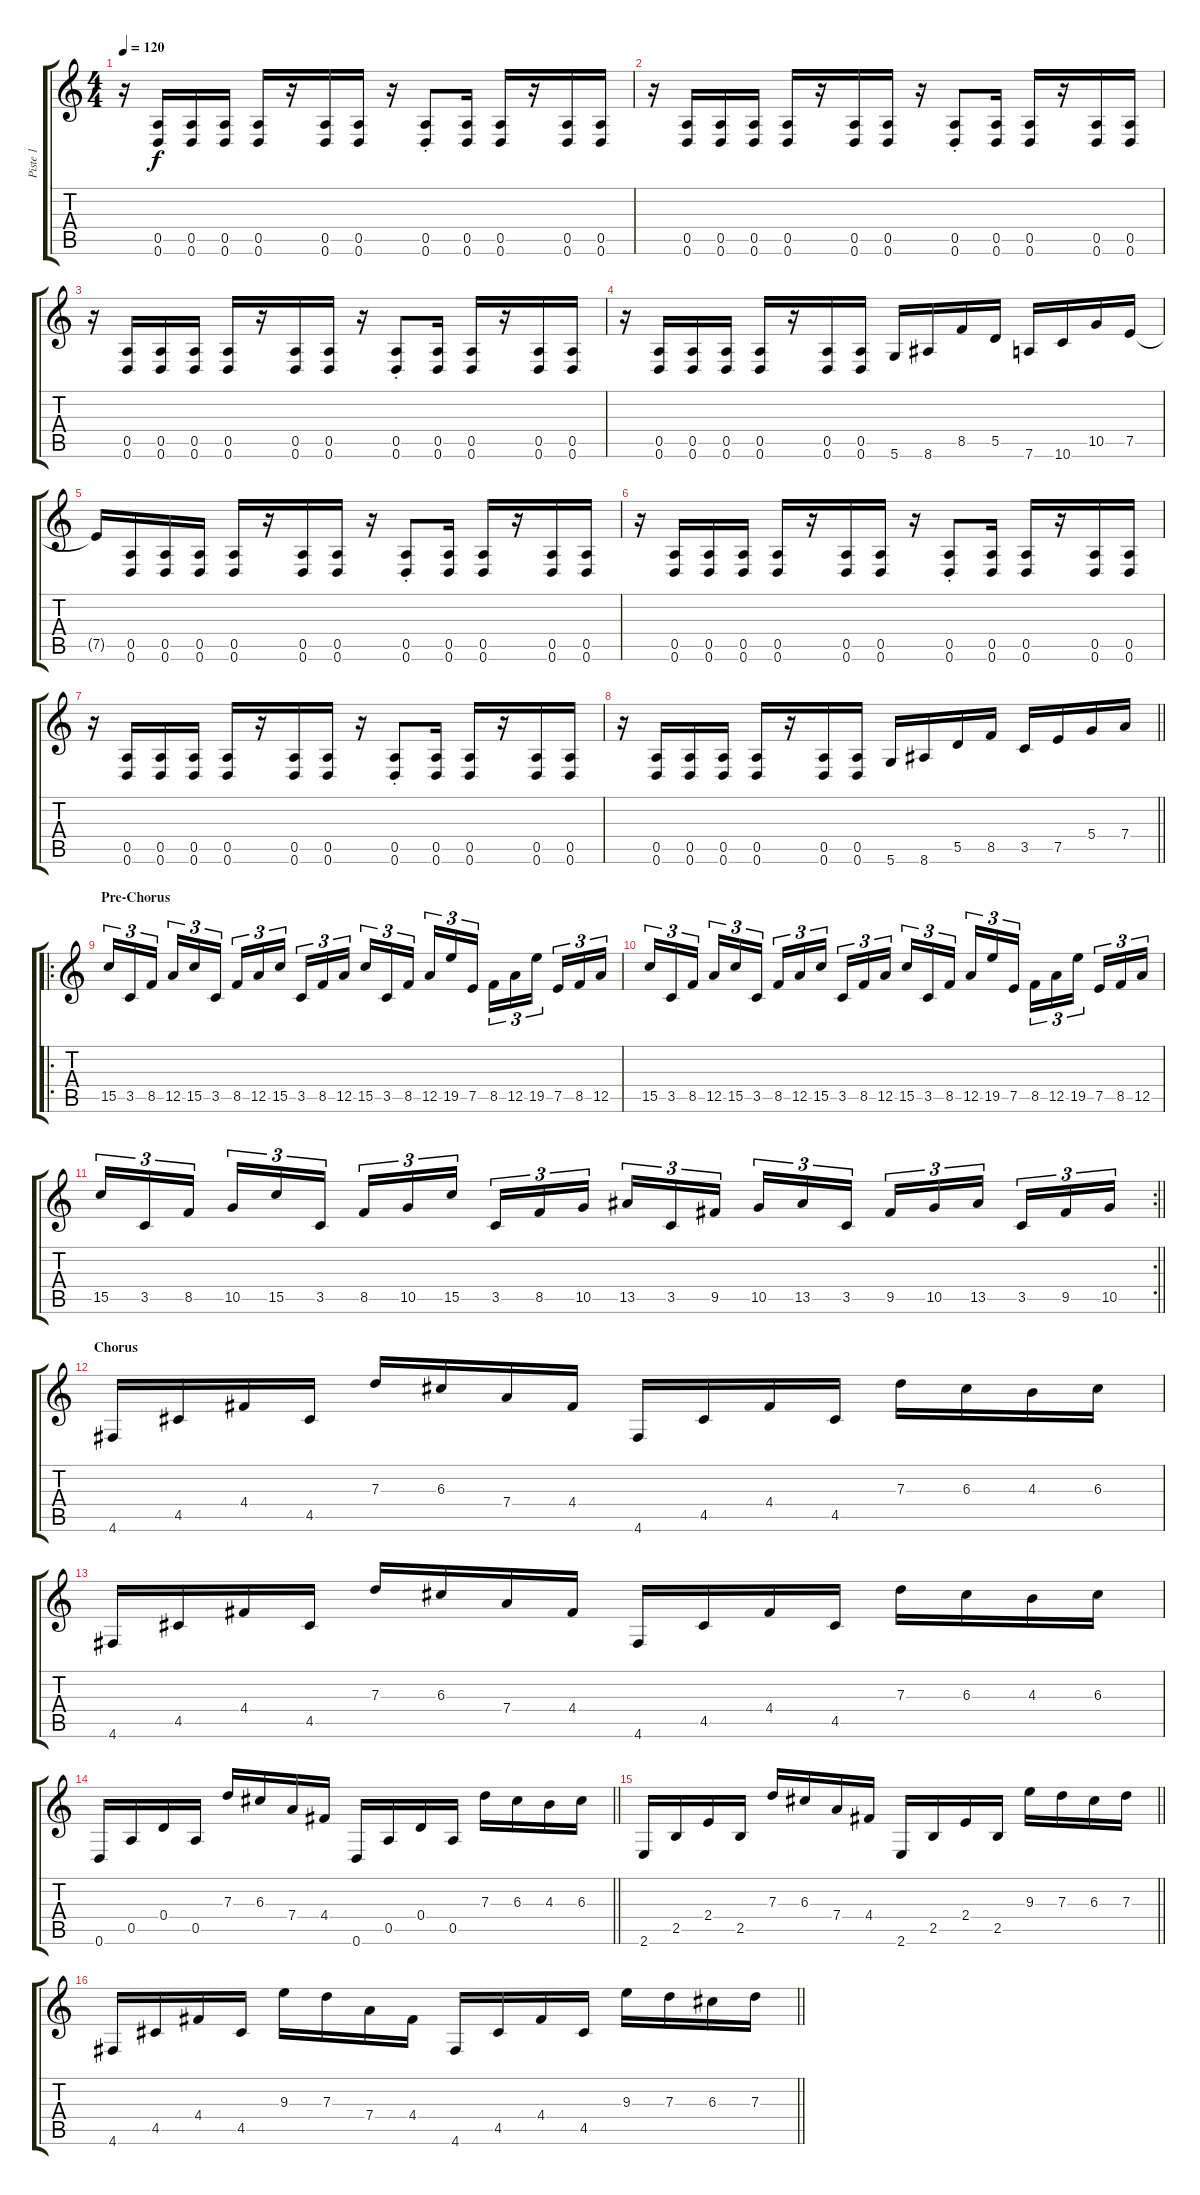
\track ("Piste 1" "Piste 1") {instrument distortionguitar}
\staff {score tabs}
\tuning (E4 B3 G3 D3 A2 D2) {hide}
\ts (4 4)
\tempo 120
\clef g2
\ks c
r.16{dy f} (0.5 0.6).16 (0.5 0.6).16 (0.5 0.6).16 (0.5 0.6).16 r.16 (0.5 0.6).16 (0.5 0.6).16 r.16 (0.5{st} 0.6{st}).8 (0.5 0.6).16 (0.5 0.6).16 r.16 (0.5 0.6).16 (0.5 0.6).16 |
r.16 (0.5 0.6).16 (0.5 0.6).16 (0.5 0.6).16 (0.5 0.6).16 r.16 (0.5 0.6).16 (0.5 0.6).16 r.16 (0.5{st} 0.6{st}).8 (0.5 0.6).16 (0.5 0.6).16 r.16 (0.5 0.6).16 (0.5 0.6).16 |
r.16 (0.5 0.6).16 (0.5 0.6).16 (0.5 0.6).16 (0.5 0.6).16 r.16 (0.5 0.6).16 (0.5 0.6).16 r.16 (0.5{st} 0.6{st}).8 (0.5 0.6).16 (0.5 0.6).16 r.16 (0.5 0.6).16 (0.5 0.6).16 |
r.16 (0.5 0.6).16 (0.5 0.6).16 (0.5 0.6).16 (0.5 0.6).16 r.16 (0.5 0.6).16 (0.5 0.6).16 5.6.16 8.6.16 8.5.16 5.5.16 7.6.16 10.6.16 10.5.16 7.5.16 |
7.5{t}.16 (0.5 0.6).16 (0.5 0.6).16 (0.5 0.6).16 (0.5 0.6).16 r.16 (0.5 0.6).16 (0.5 0.6).16 r.16 (0.5{st} 0.6{st}).8 (0.5 0.6).16 (0.5 0.6).16 r.16 (0.5 0.6).16 (0.5 0.6).16 |
r.16 (0.5 0.6).16 (0.5 0.6).16 (0.5 0.6).16 (0.5 0.6).16 r.16 (0.5 0.6).16 (0.5 0.6).16 r.16 (0.5{st} 0.6{st}).8 (0.5 0.6).16 (0.5 0.6).16 r.16 (0.5 0.6).16 (0.5 0.6).16 |
r.16 (0.5 0.6).16 (0.5 0.6).16 (0.5 0.6).16 (0.5 0.6).16 r.16 (0.5 0.6).16 (0.5 0.6).16 r.16 (0.5{st} 0.6{st}).8 (0.5 0.6).16 (0.5 0.6).16 r.16 (0.5 0.6).16 (0.5 0.6).16 |
\barLineRight lightlight
r.16 (0.5 0.6).16 (0.5 0.6).16 (0.5 0.6).16 (0.5 0.6).16 r.16 (0.5 0.6).16 (0.5 0.6).16 5.6.16 8.6.16 5.5.16 8.5.16 3.5.16 7.5.16 5.4.16 7.4.16 |
\ro
\section ("" "Pre-Chorus")
15.5.16{tu (3 2)} 3.5.16{tu (3 2)} 8.5.16{tu (3 2) beam splitsecondary} 12.5.16{tu (3 2)} 15.5.16{tu (3 2)} 3.5.16{tu (3 2)} 8.5.16{tu (3 2)} 12.5.16{tu (3 2)} 15.5.16{tu (3 2) beam splitsecondary} 3.5.16{tu (3 2)} 8.5.16{tu (3 2)} 12.5.16{tu (3 2)} 15.5.16{tu (3 2)} 3.5.16{tu (3 2)} 8.5.16{tu (3 2) beam splitsecondary} 12.5.16{tu (3 2)} 19.5.16{tu (3 2)} 7.5.16{tu (3 2)} 8.5.16{tu (3 2)} 12.5.16{tu (3 2)} 19.5.16{tu (3 2) beam splitsecondary} 7.5.16{tu (3 2)} 8.5.16{tu (3 2)} 12.5.16{tu (3 2)} |
15.5.16{tu (3 2)} 3.5.16{tu (3 2)} 8.5.16{tu (3 2) beam splitsecondary} 12.5.16{tu (3 2)} 15.5.16{tu (3 2)} 3.5.16{tu (3 2)} 8.5.16{tu (3 2)} 12.5.16{tu (3 2)} 15.5.16{tu (3 2) beam splitsecondary} 3.5.16{tu (3 2)} 8.5.16{tu (3 2)} 12.5.16{tu (3 2)} 15.5.16{tu (3 2)} 3.5.16{tu (3 2)} 8.5.16{tu (3 2) beam splitsecondary} 12.5.16{tu (3 2)} 19.5.16{tu (3 2)} 7.5.16{tu (3 2)} 8.5.16{tu (3 2)} 12.5.16{tu (3 2)} 19.5.16{tu (3 2) beam splitsecondary} 7.5.16{tu (3 2)} 8.5.16{tu (3 2)} 12.5.16{tu (3 2)} |
\rc 2
\barLineRight lightlight
15.5.16{tu (3 2)} 3.5.16{tu (3 2)} 8.5.16{tu (3 2) beam splitsecondary} 10.5.16{tu (3 2)} 15.5.16{tu (3 2)} 3.5.16{tu (3 2)} 8.5.16{tu (3 2)} 10.5.16{tu (3 2)} 15.5.16{tu (3 2) beam splitsecondary} 3.5.16{tu (3 2)} 8.5.16{tu (3 2)} 10.5.16{tu (3 2)} 13.5.16{tu (3 2)} 3.5.16{tu (3 2)} 9.5.16{tu (3 2) beam splitsecondary} 10.5.16{tu (3 2)} 13.5.16{tu (3 2)} 3.5.16{tu (3 2)} 9.5.16{tu (3 2)} 10.5.16{tu (3 2)} 13.5.16{tu (3 2) beam splitsecondary} 3.5.16{tu (3 2)} 9.5.16{tu (3 2)} 10.5.16{tu (3 2)} |
\section ("" "Chorus")
4.6.16 4.5.16 4.4.16 4.5.16 7.3.16 6.3.16 7.4.16 4.4.16 4.6.16 4.5.16 4.4.16 4.5.16 7.3.16 6.3.16 4.3.16 6.3.16 |
4.6.16 4.5.16 4.4.16 4.5.16 7.3.16 6.3.16 7.4.16 4.4.16 4.6.16 4.5.16 4.4.16 4.5.16 7.3.16 6.3.16 4.3.16 6.3.16 |
\barLineRight lightlight
0.6.16 0.5.16 0.4.16 0.5.16 7.3.16 6.3.16 7.4.16 4.4.16 0.6.16 0.5.16 0.4.16 0.5.16 7.3.16 6.3.16 4.3.16 6.3.16 |
\barLineRight lightlight
2.6.16 2.5.16 2.4.16 2.5.16 7.3.16 6.3.16 7.4.16 4.4.16 2.6.16 2.5.16 2.4.16 2.5.16 9.3.16 7.3.16 6.3.16 7.3.16 |
\barLineRight lightlight
4.6.16 4.5.16 4.4.16 4.5.16 9.3.16 7.3.16 7.4.16 4.4.16 4.6.16 4.5.16 4.4.16 4.5.16 9.3.16 7.3.16 6.3.16 7.3.16
